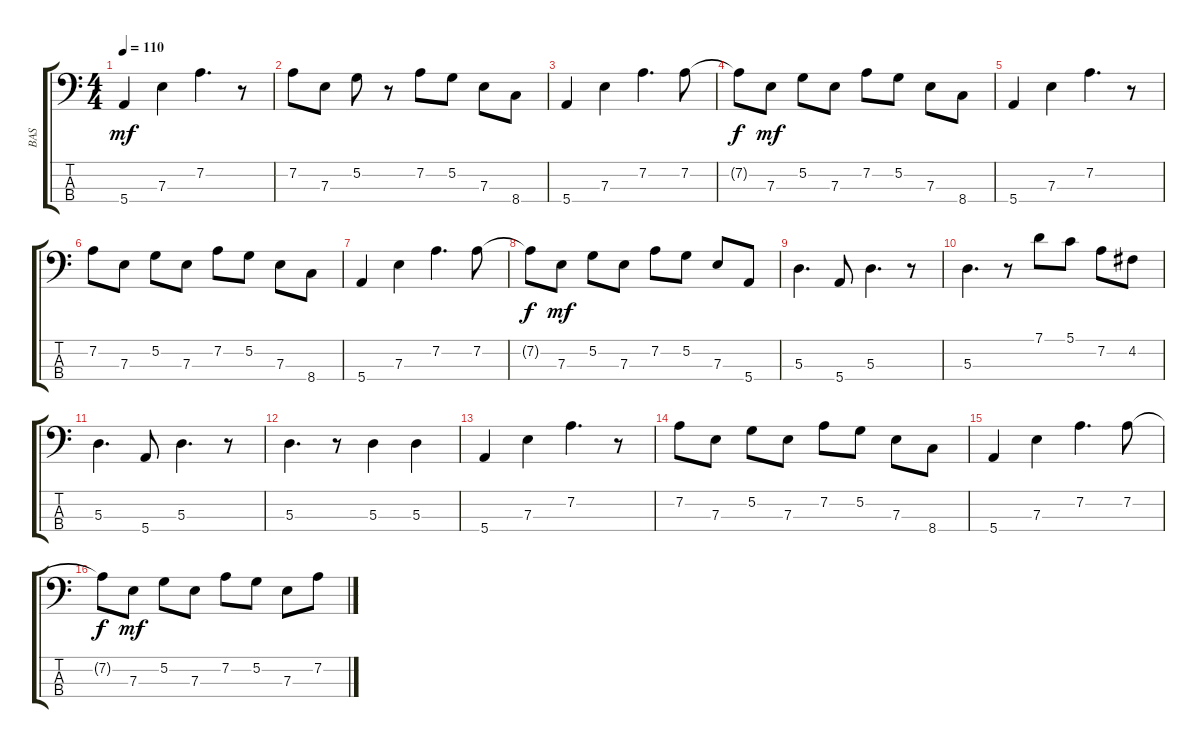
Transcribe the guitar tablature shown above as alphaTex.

\track ("BAS" "BAS") {instrument electricbassfinger}
\staff {score tabs}
\tuning (G2 D2 A1 E1) {hide}
\ts (4 4)
\tempo 110
\clef f4
\ks c
5.4.4{dy mf} 7.3.4 7.2.4{d} r.8 |
7.2.8 7.3.8 5.2.8 r.8 7.2.8 5.2.8 7.3.8 8.4.8 |
5.4.4 7.3.4 7.2.4{d} 7.2.8 |
7.2{t}.8{dy f} 7.3.8{dy mf} 5.2.8 7.3.8 7.2.8 5.2.8 7.3.8 8.4.8 |
5.4.4 7.3.4 7.2.4{d} r.8 |
7.2.8 7.3.8 5.2.8 7.3.8 7.2.8 5.2.8 7.3.8 8.4.8 |
5.4.4 7.3.4 7.2.4{d} 7.2.8 |
7.2{t}.8{dy f} 7.3.8{dy mf} 5.2.8 7.3.8 7.2.8 5.2.8 7.3.8 5.4.8 |
5.3.4{d} 5.4.8 5.3.4{d} r.8 |
5.3.4{d} r.8 7.1.8 5.1.8 7.2.8 4.2.8 |
5.3.4{d} 5.4.8 5.3.4{d} r.8 |
5.3.4{d} r.8 5.3.4 5.3.4 |
5.4.4 7.3.4 7.2.4{d} r.8 |
7.2.8 7.3.8 5.2.8 7.3.8 7.2.8 5.2.8 7.3.8 8.4.8 |
5.4.4 7.3.4 7.2.4{d} 7.2.8 |
7.2{t}.8{dy f} 7.3.8{dy mf} 5.2.8 7.3.8 7.2.8 5.2.8 7.3.8 7.2.8
